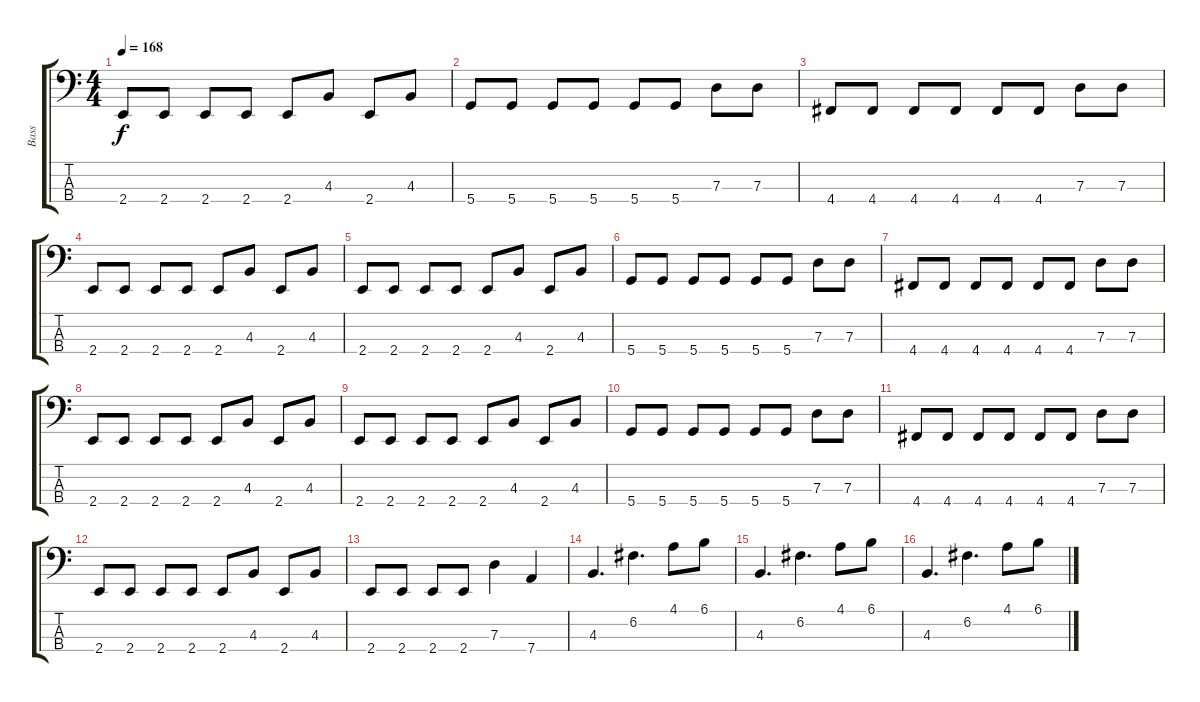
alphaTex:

\track ("Bass" "Bass") {instrument electricbasspick}
\staff {score tabs}
\tuning (F2 C2 G1 D1) {hide}
\ts (4 4)
\tempo 168
\clef f4
\ks c
2.4.8{dy f} 2.4.8 2.4.8 2.4.8 2.4.8 4.3.8 2.4.8 4.3.8 |
5.4.8 5.4.8 5.4.8 5.4.8 5.4.8 5.4.8 7.3.8 7.3.8 |
4.4.8 4.4.8 4.4.8 4.4.8 4.4.8 4.4.8 7.3.8 7.3.8 |
2.4.8 2.4.8 2.4.8 2.4.8 2.4.8 4.3.8 2.4.8 4.3.8 |
2.4.8 2.4.8 2.4.8 2.4.8 2.4.8 4.3.8 2.4.8 4.3.8 |
5.4.8 5.4.8 5.4.8 5.4.8 5.4.8 5.4.8 7.3.8 7.3.8 |
4.4.8 4.4.8 4.4.8 4.4.8 4.4.8 4.4.8 7.3.8 7.3.8 |
2.4.8 2.4.8 2.4.8 2.4.8 2.4.8 4.3.8 2.4.8 4.3.8 |
2.4.8 2.4.8 2.4.8 2.4.8 2.4.8 4.3.8 2.4.8 4.3.8 |
5.4.8 5.4.8 5.4.8 5.4.8 5.4.8 5.4.8 7.3.8 7.3.8 |
4.4.8 4.4.8 4.4.8 4.4.8 4.4.8 4.4.8 7.3.8 7.3.8 |
2.4.8 2.4.8 2.4.8 2.4.8 2.4.8 4.3.8 2.4.8 4.3.8 |
2.4.8 2.4.8 2.4.8 2.4.8 7.3.4 7.4.4 |
4.3.4{d} 6.2.4{d} 4.1.8 6.1.8 |
4.3.4{d} 6.2.4{d} 4.1.8 6.1.8 |
4.3.4{d} 6.2.4{d} 4.1.8 6.1.8
